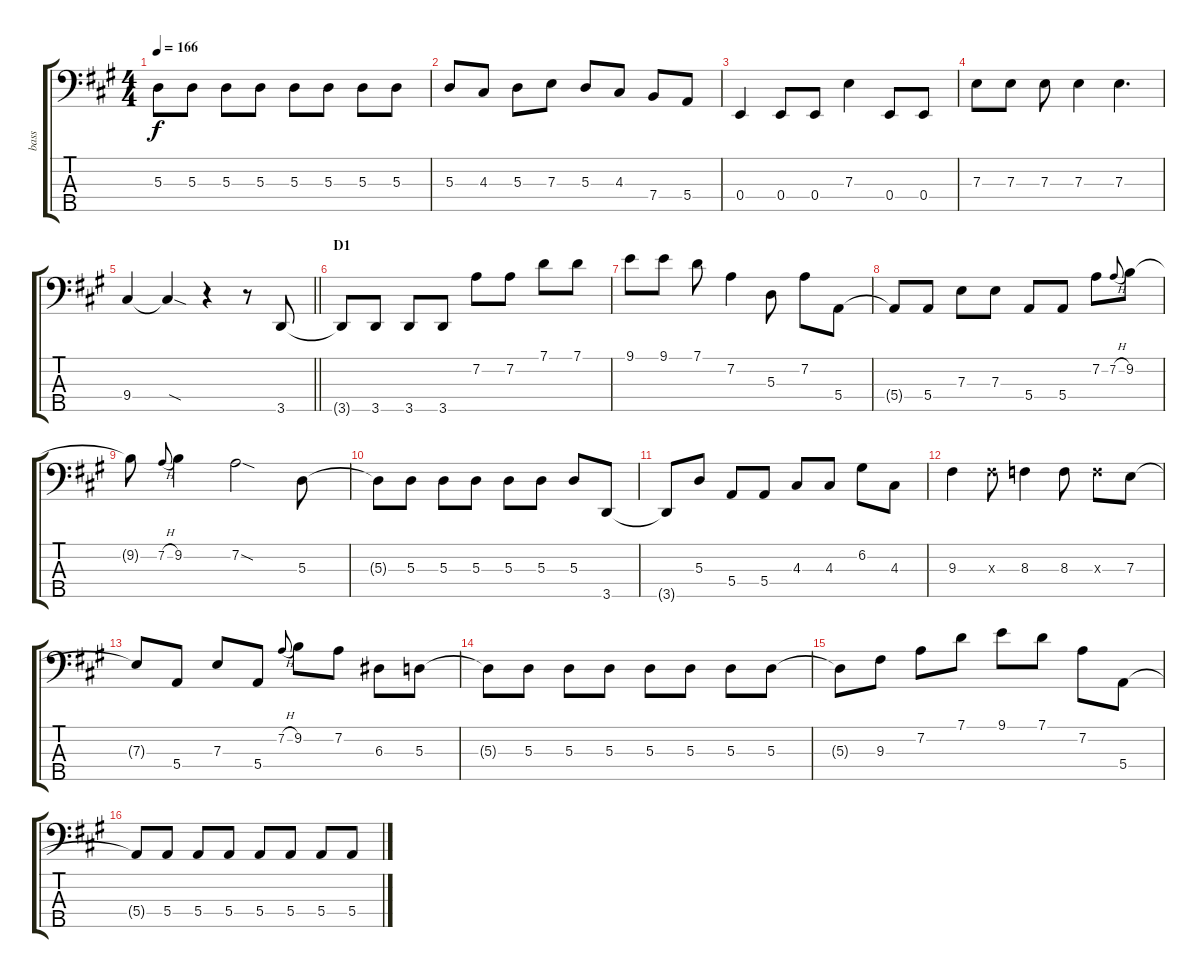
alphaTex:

\track ("bass" "bass") {instrument electricbassfinger}
\staff {score tabs}
\tuning (G2 D2 A1 E1 B0) {hide}
\ts (4 4)
\tempo 166
\clef f4
\ks a
5.3{t}.8{dy f} 5.3.8 5.3.8 5.3.8 5.3.8 5.3.8 5.3.8 5.3.8 |
5.3.8 4.3.8 5.3.8 7.3.8 5.3.8 4.3.8 7.4.8 5.4.8 |
0.4.4 0.4.8 0.4.8 7.3.4 0.4.8 0.4.8 |
7.3.8 7.3.8 7.3.8 7.3.4 7.3.4{d} |
\barLineRight lightlight
9.4.4 9.4{sod t}.4 r.4 r.8 3.5.8 |
\section ("" "D1")
3.5{t}.8 3.5.8 3.5.8 3.5.8 7.2.8 7.2.8 7.1.8 7.1.8 |
9.1.8 9.1.8 7.1.8 7.2.4 5.3.8 7.2.8 5.4.8 |
5.4{t}.8 5.4.8 7.3.8 7.3.8 5.4.8 5.4.8 7.2.8 7.2{h}.8{gr onbeat} 9.2.8 |
9.2{t}.8 7.2{h}.8{gr onbeat} 9.2.4 7.2{sod}.2 5.3.8 |
5.3{t}.8 5.3.8 5.3.8 5.3.8 5.3.8 5.3.8 5.3.8 3.5.8 |
3.5{t}.8 5.3.8 5.4.8 5.4.8 4.3.8 4.3.8 6.2.8 4.3.8 |
9.3.4 9.3{x}.8 8.3.4 8.3.8 8.3{x}.8 7.3.8 |
7.3{t}.8 5.4.8 7.3.8 5.4.8 7.2{h}.8{gr onbeat} 9.2.8 7.2.8 6.3.8 5.3.8 |
5.3{t}.8 5.3.8 5.3.8 5.3.8 5.3.8 5.3.8 5.3.8 5.3.8 |
5.3{t}.8 9.3.8 7.2.8 7.1.8 9.1.8 7.1.8 7.2.8 5.4.8 |
5.4{t}.8 5.4.8 5.4.8 5.4.8 5.4.8 5.4.8 5.4.8 5.4.8
